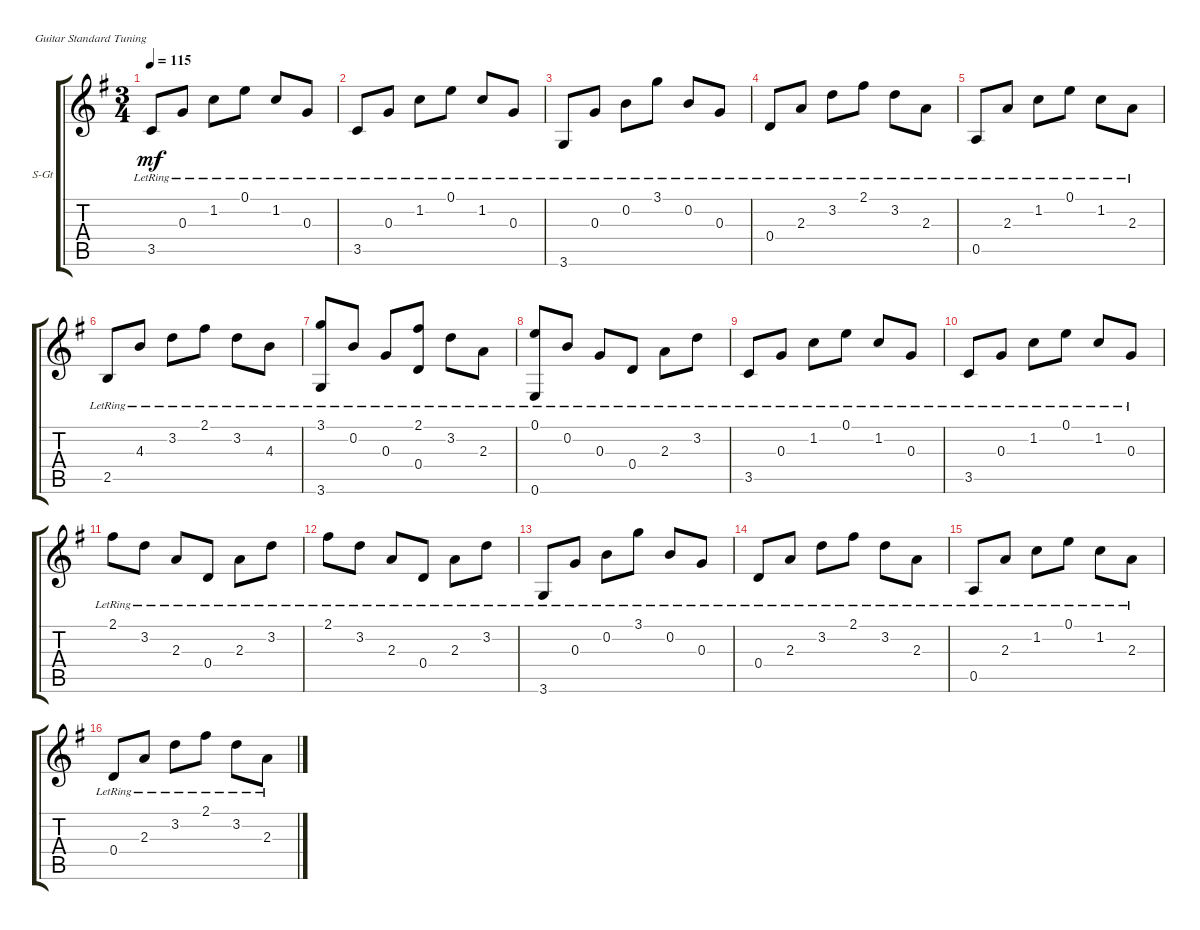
\defaultSystemsLayout 4
\bracketExtendMode groupsimilarinstruments
\firstSystemTrackNameOrientation horizontal
\otherSystemsTrackNameOrientation horizontal
\track ("Steel Guitar" "S-Gt") {multiBarRest instrument acousticguitarsteel}
\staff {score tabs}
\tuning (E4 B3 G3 D3 A2 E2)
\ts (3 4)
\tempo 115
\clef g2
\ks eminor
3.5{lr}.8{dy mf} 0.3{lr}.8 1.2{lr}.8 0.1{lr}.8 1.2{lr}.8 0.3{lr}.8 |
3.5{lr}.8 0.3{lr}.8 1.2{lr}.8 0.1{lr}.8 1.2{lr}.8 0.3{lr}.8 |
3.6{lr}.8 0.3{lr}.8 0.2{lr}.8 3.1{lr}.8 0.2{lr}.8 0.3{lr}.8 |
0.4{lr}.8 2.3{lr}.8 3.2{lr}.8 2.1{lr}.8 3.2{lr}.8 2.3{lr}.8 |
0.5{lr}.8 2.3{lr}.8 1.2{lr}.8 0.1{lr}.8 1.2{lr}.8 2.3{lr}.8 |
2.5{lr}.8 4.3{lr}.8 3.2{lr}.8 2.1{lr}.8 3.2{lr}.8 4.3{lr}.8 |
(3.6{lr} 3.1{lr}).8 0.2{lr}.8 0.3{lr}.8 (2.1{lr} 0.4{lr}).8 3.2{lr}.8 2.3{lr}.8 |
(0.1{lr} 0.6{lr}).8 0.2{lr}.8 0.3{lr}.8 0.4{lr}.8 2.3{lr}.8 3.2{lr}.8 |
3.5{lr}.8 0.3{lr}.8 1.2{lr}.8 0.1{lr}.8 1.2{lr}.8 0.3{lr}.8 |
3.5{lr}.8 0.3{lr}.8 1.2{lr}.8 0.1{lr}.8 1.2{lr}.8 0.3{lr}.8 |
2.1{lr}.8 3.2{lr}.8 2.3{lr}.8 0.4{lr}.8 2.3{lr}.8 3.2{lr}.8 |
2.1{lr}.8 3.2{lr}.8 2.3{lr}.8 0.4{lr}.8 2.3{lr}.8 3.2{lr}.8 |
3.6{lr}.8 0.3{lr}.8 0.2{lr}.8 3.1{lr}.8 0.2{lr}.8 0.3{lr}.8 |
0.4{lr}.8 2.3{lr}.8 3.2{lr}.8 2.1{lr}.8 3.2{lr}.8 2.3{lr}.8 |
0.5{lr}.8 2.3{lr}.8 1.2{lr}.8 0.1{lr}.8 1.2{lr}.8 2.3{lr}.8 |
0.4{lr}.8 2.3{lr}.8 3.2{lr}.8 2.1{lr}.8 3.2{lr}.8 2.3{lr}.8
